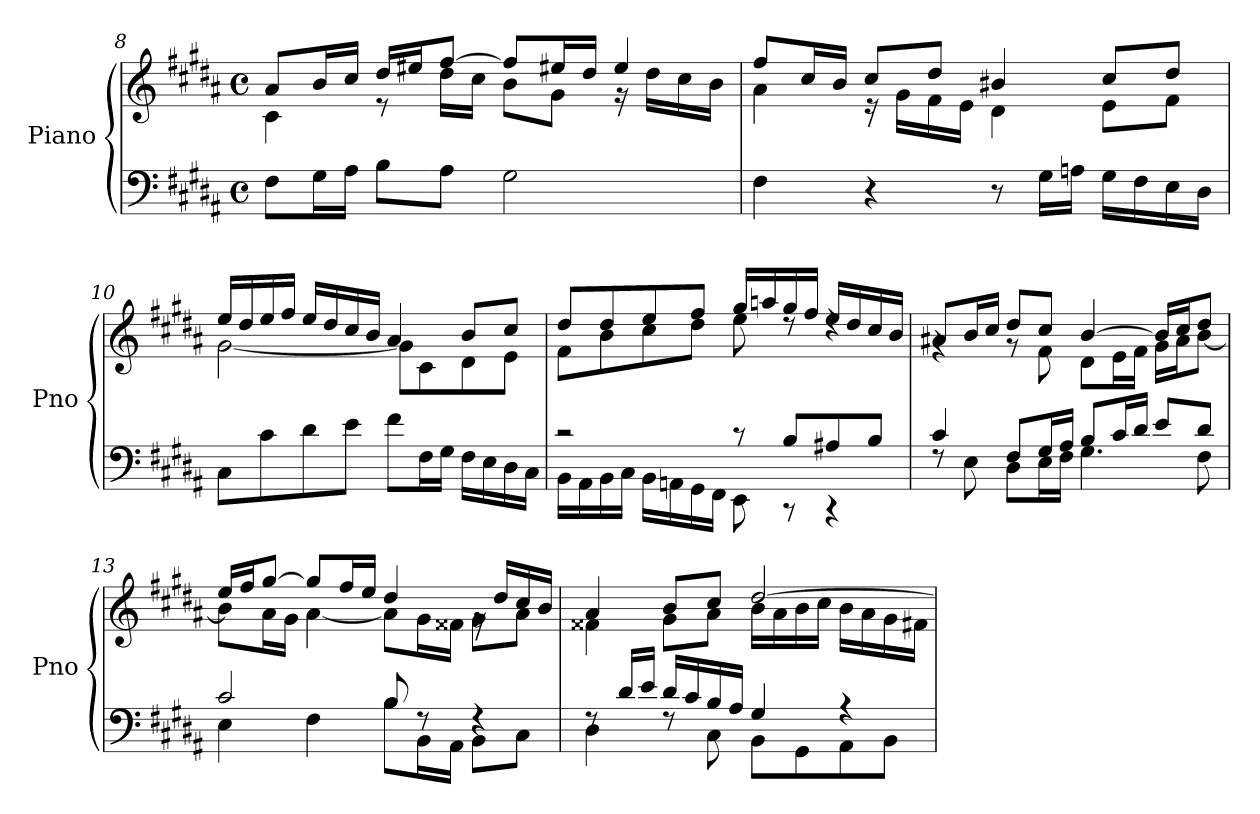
**kern	**kern
*part1	*part1
*staff2	*staff1
*I"Piano	*
*I'Pno	*
!!LO:LB:g=z
*clefF4	*clefG2
*k[f#c#g#d#a#]	*k[f#c#g#d#a#]
*M4/4	*M4/4
*met(c)	*met(c)
=8	=8
*	*^
8F#\L	8a#/L	4c#\
16G#\L	16b/L	.
16A#\JJ	16cc#/JJ	.
8B\L	16dd#/LL	8r
.	16ee#X/J	.
8A#\J	[8ff#/J	16dd#\LL
.	.	16cc#\JJ
2G#\	8ff#/L]	8b\L
.	16ee#X/L	8g#\J
.	16dd#/JJ	.
.	4ee#/	16r
.	.	16dd#\LL
.	.	16cc#\
.	.	16b\JJ
=9	=9	=9
4F#\	8ff#/L	4a#\
.	16cc#/L	.
.	16b/JJ	.
4r	8cc#/L	16r
.	.	16g#\LL
.	8dd#/J	16f#\
.	.	16e\JJ
8r	4b#X/	4d#\
16G#\LL	.	.
16An\JJ	.	.
16G#\LL	8cc#/L	8e\L
16F#\	.	.
16E\	8dd#/J	8f#\J
16D#\JJ	.	.
=10	=10	=10
8C#\L	16ee/LL	[2g#\
.	16dd#/	.
8c#\	16ee/	.
.	16ff#/JJ	.
8d#\	16ee/LL	.
.	16dd#/	.
8e\J	16cc#/	.
.	16b/JJ	.
8f#\L	4a#/	8g#\L]
16F#\L	.	8c#\
16G#\JJ	.	.
16F#\LL	8b/L	8d#\
16E\	.	.
16D#\	8cc#/J	8e\J
16C#\JJ	.	.
!!LO:PB:g=z	!!
=11	=11	=11
*^	*	*
2r	16BB\LL	8dd#/L	8f#\L
.	16AA#\	.	.
.	16BB\	8dd#/	8b\
.	16C#\JJ	.	.
.	16BB\LL	8ee/	8cc#\
.	16AAn\	.	.
.	16GG#\	8ff#/J	8dd#\J
.	16FF#\JJ	.	.
8r	8EE\	16gg#/LL	8ee\
.	.	16aan/	.
8B/L	8r	16gg#/	8rdd
.	.	16ff#/JJ	.
8A#X/	4r	16ee/LL	4rdd
.	.	16dd#/	.
8B/J	.	16cc#/	.
.	.	16b/JJ	.
=12	=12	=12	=12
4c#/	8rF	8a#X/L	4rg
.	8E\	16b/L	.
.	.	16cc#/JJ	.
8F#/L	8D#\L	8dd#/L	8rg
16G#/L	16E\L	8cc#/J	8f#\
16A#/JJ	16F#\JJ	.	.
8B/L	4.G#\	[4b/	8d#\L
16c#/L	.	.	16e\L
16d#/JJ	.	.	16f#\JJ
8e/L	.	16b/LL]	16g#\LL
.	.	16cc#/J	16a#\J
8d#/J	8F#\	8dd#/J	[8b\J
=13	=13	=13	=13
2c#/	4E\	16ee/LL	8b\L]
.	.	16ff#/J	.
.	.	[8gg#/J	16a#\L
.	.	.	16g#\JJ
.	4F#\	8gg#/L]	[4a#\
.	.	16ff#/L	.
.	.	16ee/JJ	.
8B/	8B\L	4dd#/	8a#\L]
8rF	16BB\L	.	16g#\L
.	16AA#\JJ	.	16f##X\JJ
4rF	8BB\L	16rg	8g#\L
.	.	16dd#/LL	.
.	8C#\J	16cc#/	8a#\J
.	.	16b/JJ	.
!!LO:PB:g=z	!!
=14	=14	=14	=14
8rF	4D#\	4a#/	4f##X\
16d#/LL	.	.	.
16e/JJ	.	.	.
16d#/LL	8rF	8b/L	8g#\L
16c#/	.	.	.
16B/	8C#\	8cc#/J	8a#\J
16A#/JJ	.	.	.
4G#/	8BB\L	[2dd#/	16b\LL
.	.	.	16a#\
.	8GG#\	.	16b\
.	.	.	16cc#\JJ
4r	8AA#\	.	16b\LL
.	.	.	16a#\
.	8BB\J	.	16g#\
.	.	.	16f#X\JJ
*v	*v	*	*
*	*v	*v
=	=
*-	*-
